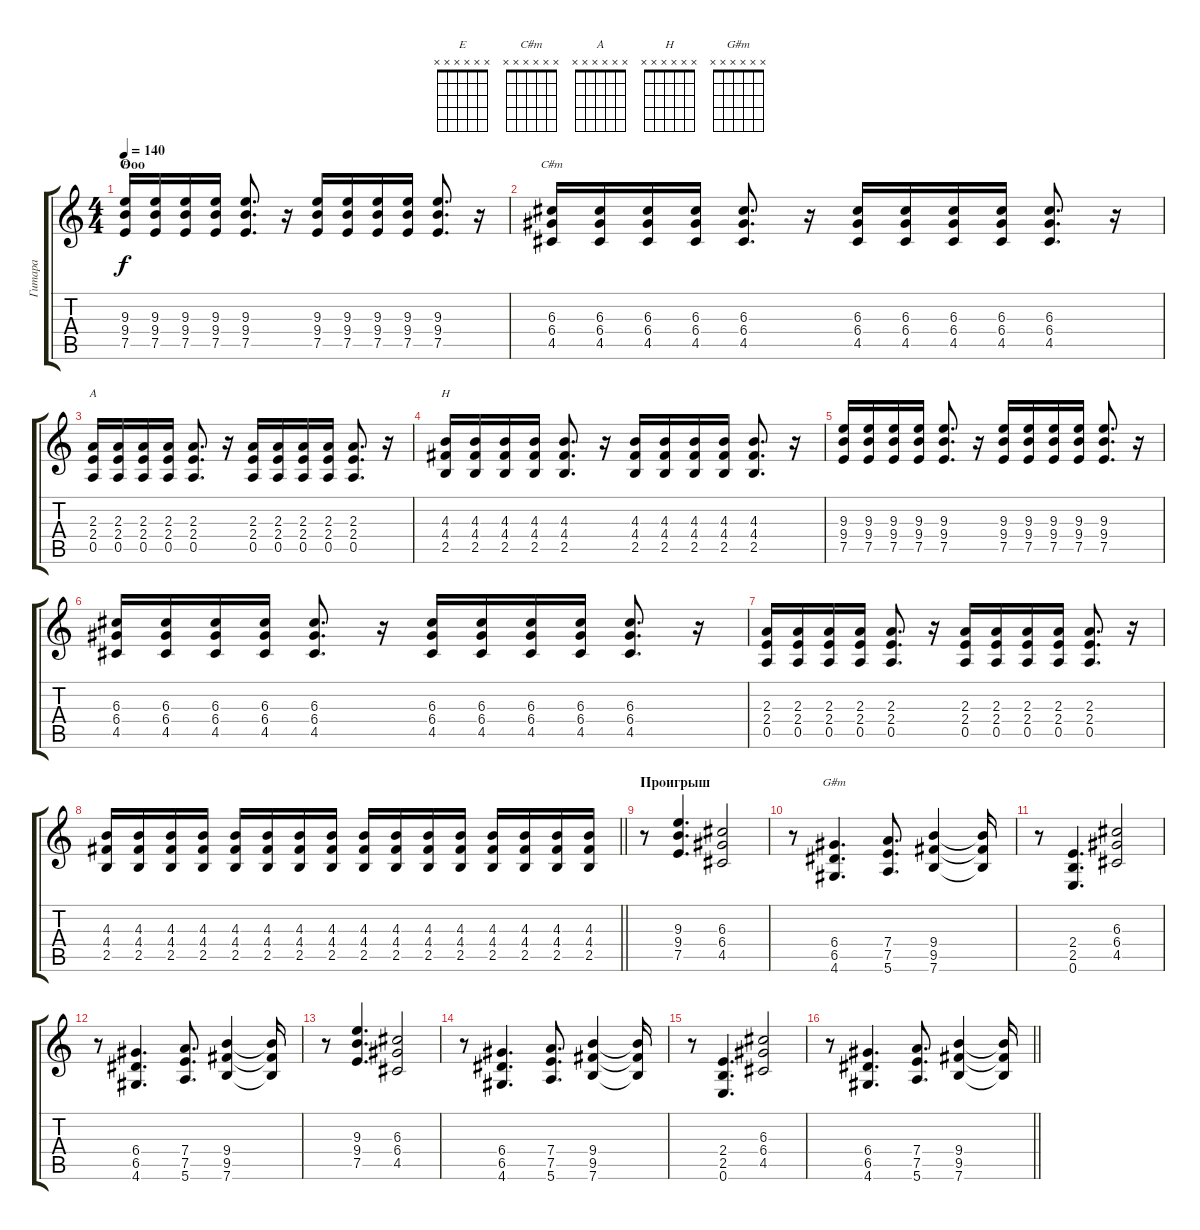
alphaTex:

\track ("Гитара" "Гитара") {instrument acousticguitarsteel}
\staff {score tabs}
\tuning (E4 B3 G3 D3 A2 E2) {hide}
\chord ("E" x x x x x x)
\chord ("C#m" x x x x x x)
\chord ("A" x x x x x x)
\chord ("H" x x x x x x)
\chord ("G#m" x x x x x x)
\ts (4 4)
\section ("" "Ооо")
\tempo 140
\clef g2
\ks c
(9.3 9.4 7.5).16{ch "E" dy f} (9.3 9.4 7.5).16 (9.3 9.4 7.5).16 (9.3 9.4 7.5).16 (9.3 9.4 7.5).8{d} r.16 (9.3 9.4 7.5).16 (9.3 9.4 7.5).16 (9.3 9.4 7.5).16 (9.3 9.4 7.5).16 (9.3 9.4 7.5).8{d} r.16 |
(6.3 6.4 4.5).16{ch "C#m"} (6.3 6.4 4.5).16 (6.3 6.4 4.5).16 (6.3 6.4 4.5).16 (6.3 6.4 4.5).8{d} r.16 (6.3 6.4 4.5).16 (6.3 6.4 4.5).16 (6.3 6.4 4.5).16 (6.3 6.4 4.5).16 (6.3 6.4 4.5).8{d} r.16 |
(2.3 2.4 0.5).16{ch "A"} (2.3 2.4 0.5).16 (2.3 2.4 0.5).16 (2.3 2.4 0.5).16 (2.3 2.4 0.5).8{d} r.16 (2.3 2.4 0.5).16 (2.3 2.4 0.5).16 (2.3 2.4 0.5).16 (2.3 2.4 0.5).16 (2.3 2.4 0.5).8{d} r.16 |
(4.3 4.4 2.5).16{ch "H"} (4.3 4.4 2.5).16 (4.3 4.4 2.5).16 (4.3 4.4 2.5).16 (4.3 4.4 2.5).8{d} r.16 (4.3 4.4 2.5).16 (4.3 4.4 2.5).16 (4.3 4.4 2.5).16 (4.3 4.4 2.5).16 (4.3 4.4 2.5).8{d} r.16 |
(9.3 9.4 7.5).16 (9.3 9.4 7.5).16 (9.3 9.4 7.5).16 (9.3 9.4 7.5).16 (9.3 9.4 7.5).8{d} r.16 (9.3 9.4 7.5).16 (9.3 9.4 7.5).16 (9.3 9.4 7.5).16 (9.3 9.4 7.5).16 (9.3 9.4 7.5).8{d} r.16 |
(6.3 6.4 4.5).16 (6.3 6.4 4.5).16 (6.3 6.4 4.5).16 (6.3 6.4 4.5).16 (6.3 6.4 4.5).8{d} r.16 (6.3 6.4 4.5).16 (6.3 6.4 4.5).16 (6.3 6.4 4.5).16 (6.3 6.4 4.5).16 (6.3 6.4 4.5).8{d} r.16 |
(2.3 2.4 0.5).16 (2.3 2.4 0.5).16 (2.3 2.4 0.5).16 (2.3 2.4 0.5).16 (2.3 2.4 0.5).8{d} r.16 (2.3 2.4 0.5).16 (2.3 2.4 0.5).16 (2.3 2.4 0.5).16 (2.3 2.4 0.5).16 (2.3 2.4 0.5).8{d} r.16 |
\barLineRight lightlight
(4.3 4.4 2.5).16 (4.3 4.4 2.5).16 (4.3 4.4 2.5).16 (4.3 4.4 2.5).16 (4.3 4.4 2.5).16 (4.3 4.4 2.5).16 (4.3 4.4 2.5).16 (4.3 4.4 2.5).16 (4.3 4.4 2.5).16 (4.3 4.4 2.5).16 (4.3 4.4 2.5).16 (4.3 4.4 2.5).16 (4.3 4.4 2.5).16 (4.3 4.4 2.5).16 (4.3 4.4 2.5).16 (4.3 4.4 2.5).16 |
\section ("" "Проигрыш")
r.8 (9.3 9.4 7.5).4{d} (6.3 6.4 4.5).2 |
r.8 (6.4 6.5 4.6).4{d ch "G#m"} (7.4 7.5 5.6).8{d} (9.4 9.5 7.6).4 (9.4{t} 9.5{t} 7.6{t}).16 |
r.8 (2.4 2.5 0.6).4{d} (6.3 6.4 4.5).2 |
r.8 (6.4 6.5 4.6).4{d} (7.4 7.5 5.6).8{d} (9.4 9.5 7.6).4 (9.4{t} 9.5{t} 7.6{t}).16 |
r.8 (9.3 9.4 7.5).4{d} (6.3 6.4 4.5).2 |
r.8 (6.4 6.5 4.6).4{d} (7.4 7.5 5.6).8{d} (9.4 9.5 7.6).4 (9.4{t} 9.5{t} 7.6{t}).16 |
r.8 (2.4 2.5 0.6).4{d} (6.3 6.4 4.5).2 |
\barLineRight lightlight
r.8 (6.4 6.5 4.6).4{d} (7.4 7.5 5.6).8{d} (9.4 9.5 7.6).4 (9.4{t} 9.5{t} 7.6{t}).16
